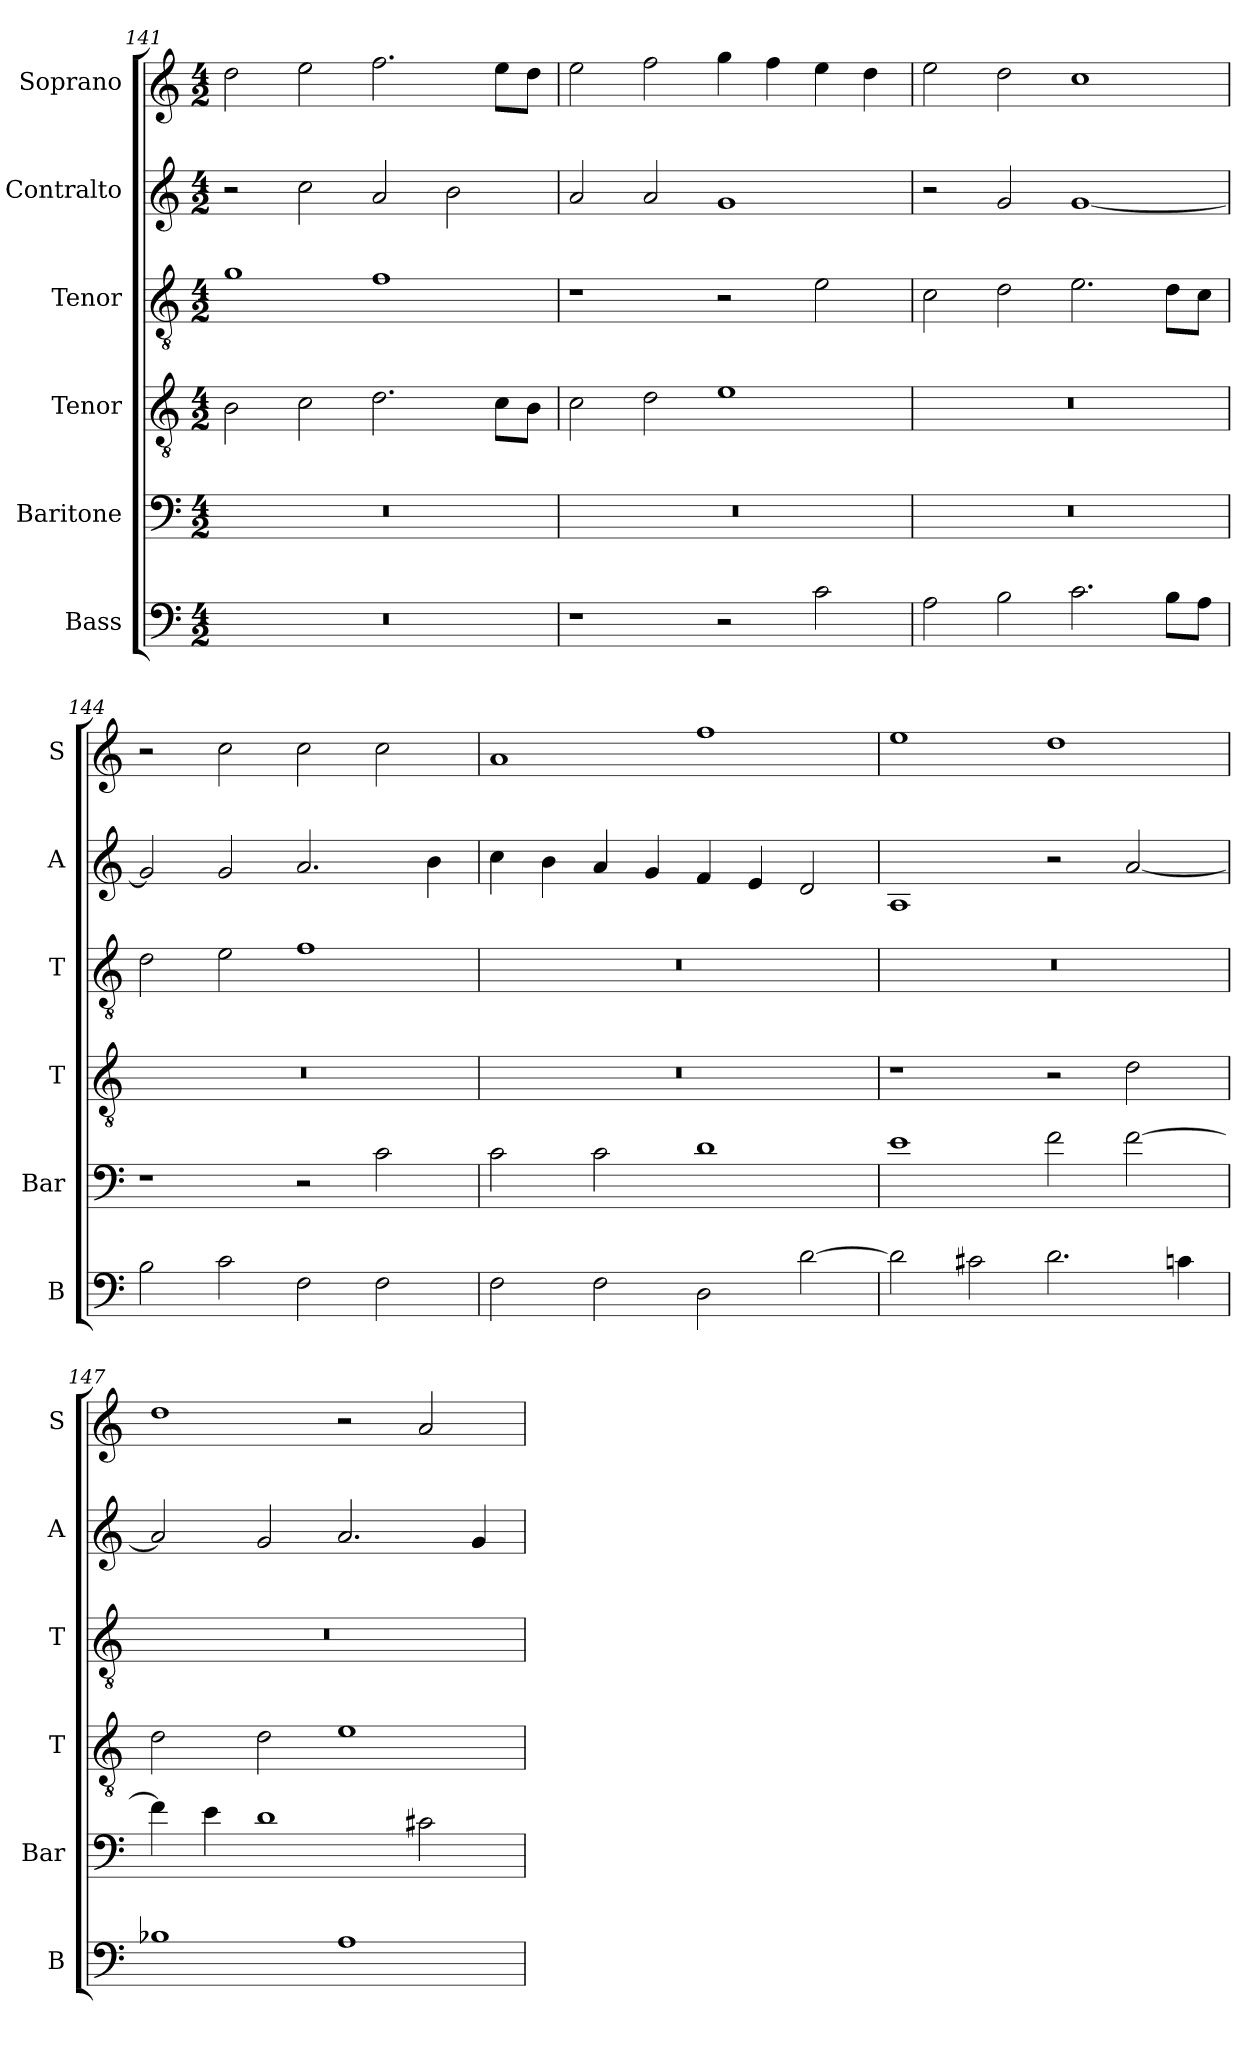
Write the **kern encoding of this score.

**kern	**kern	**kern	**kern	**kern	**kern
*part6	*part5	*part4	*part3	*part2	*part1
*staff6	*staff5	*staff4	*staff3	*staff2	*staff1
*I"Bass	*I"Baritone	*I"Tenor	*I"Tenor	*I"Contralto	*I"Soprano
*I'B	*I'Bar	*I'T	*I'T	*I'A	*I'S
*clefF4	*clefF4	*clefGv2	*clefGv2	*clefG2	*clefG2
*k[]	*k[]	*k[]	*k[]	*k[]	*k[]
*G:mix	*G:mix	*G:mix	*G:mix	*G:mix	*G:mix
*M4/2	*M4/2	*M4/2	*M4/2	*M4/2	*M4/2
=141	=141	=141	=141	=141	=141
0r	0r	2B	1g	2r	2dd
.	.	2c	.	2cc	2ee
.	.	2.d	1f	2a	2.ff
.	.	.	.	2b	.
.	.	8c\L	.	.	8ee\L
.	.	8B\J	.	.	8dd\J
=142	=142	=142	=142	=142	=142
1r	0r	2c	1r	2a	2ee
.	.	2d	.	2a	2ff
2r	.	1e	2r	1g	4gg
.	.	.	.	.	4ff
2c	.	.	2e	.	4ee
.	.	.	.	.	4dd
=143	=143	=143	=143	=143	=143
2A	0r	0r	2c	2r	2ee
2B	.	.	2d	2g	2dd
2.c	.	.	2.e	[1g	1cc
8B\L	.	.	8d\L	.	.
8A\J	.	.	8c\J	.	.
=144	=144	=144	=144	=144	=144
2B	1r	0r	2d	2g]	2r
2c	.	.	2e	2g	2cc
2F	2r	.	1f	2.a	2cc
2F	2c	.	.	.	2cc
.	.	.	.	4b	.
=145	=145	=145	=145	=145	=145
2F	2c	0r	0r	4cc	1a
.	.	.	.	4b	.
2F	2c	.	.	4a	.
.	.	.	.	4g	.
2D	1d	.	.	4f	1ff
.	.	.	.	4e	.
[2d	.	.	.	2d	.
=146	=146	=146	=146	=146	=146
2d]	1e	1r	0r	1A	1ee
2c#X	.	.	.	.	.
2.d	2f	2r	.	2r	1dd
.	[2f	2d	.	[2a	.
4cn	.	.	.	.	.
=147	=147	=147	=147	=147	=147
1B-X	4f]	2d	0r	2a]	1dd
.	4e	.	.	.	.
.	1d	2d	.	2g	.
1A	.	1e	.	2.a	2r
.	2c#X	.	.	.	2a
.	.	.	.	4g	.
=	=	=	=	=	=
*-	*-	*-	*-	*-	*-
